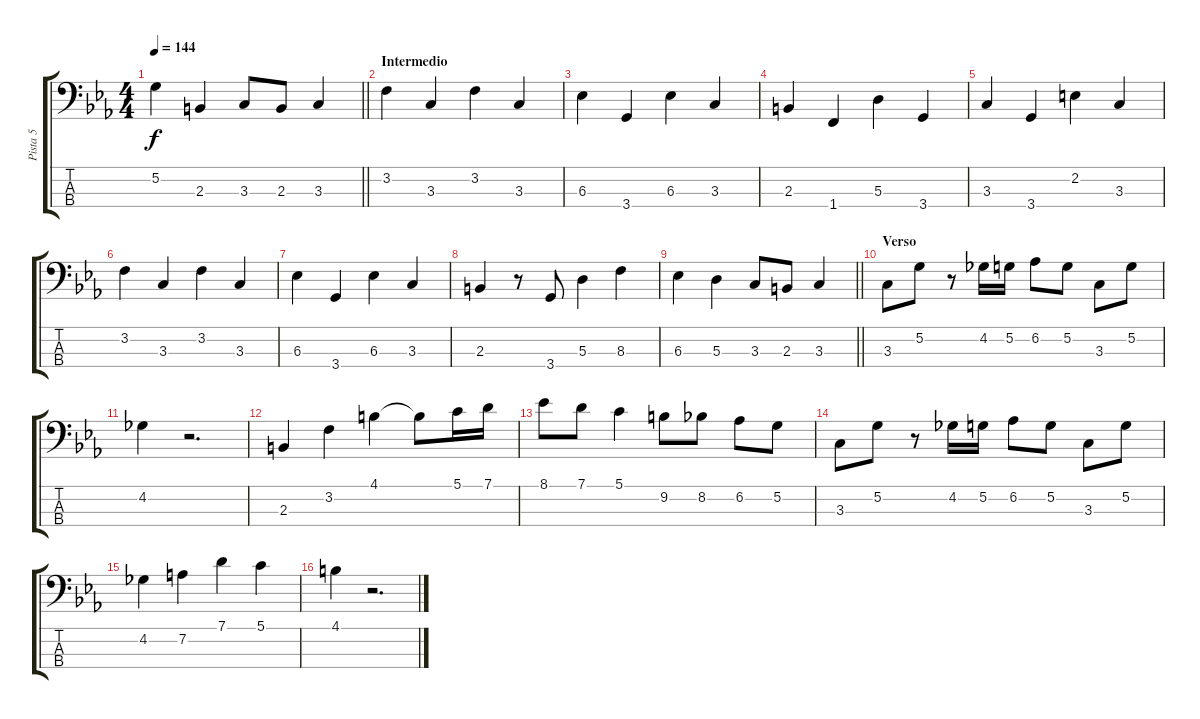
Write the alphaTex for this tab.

\track ("Pista 5" "Pista 5") {instrument electricbassfinger}
\staff {score tabs}
\tuning (G2 D2 A1 E1) {hide}
\ts (4 4)
\tempo 144
\clef f4
\barLineRight lightlight
\ks eb
5.2.4{dy f} 2.3.4 3.3.8 2.3.8 3.3.4 |
\section ("" "Intermedio")
3.2.4 3.3.4 3.2.4 3.3.4 |
6.3.4 3.4.4 6.3.4 3.3.4 |
2.3.4 1.4.4 5.3.4 3.4.4 |
3.3.4 3.4.4 2.2.4 3.3.4 |
3.2.4 3.3.4 3.2.4 3.3.4 |
6.3.4 3.4.4 6.3.4 3.3.4 |
2.3.4 r.8 3.4.8 5.3.4 8.3.4 |
\barLineRight lightlight
6.3.4 5.3.4 3.3.8 2.3.8 3.3.4 |
\section ("" "Verso")
3.3.8 5.2.8 r.8 4.2.16 5.2.16 6.2.8 5.2.8 3.3.8 5.2.8 |
4.2.4 r.2{d} |
2.3.4 3.2.4 4.1.4 4.1{t}.8 5.1.16 7.1.16 |
8.1.8 7.1.8 5.1.4 9.2.8 8.2.8 6.2.8 5.2.8 |
3.3.8 5.2.8 r.8 4.2.16 5.2.16 6.2.8 5.2.8 3.3.8 5.2.8 |
4.2.4 7.2.4 7.1.4 5.1.4 |
4.1.4 r.2{d}
